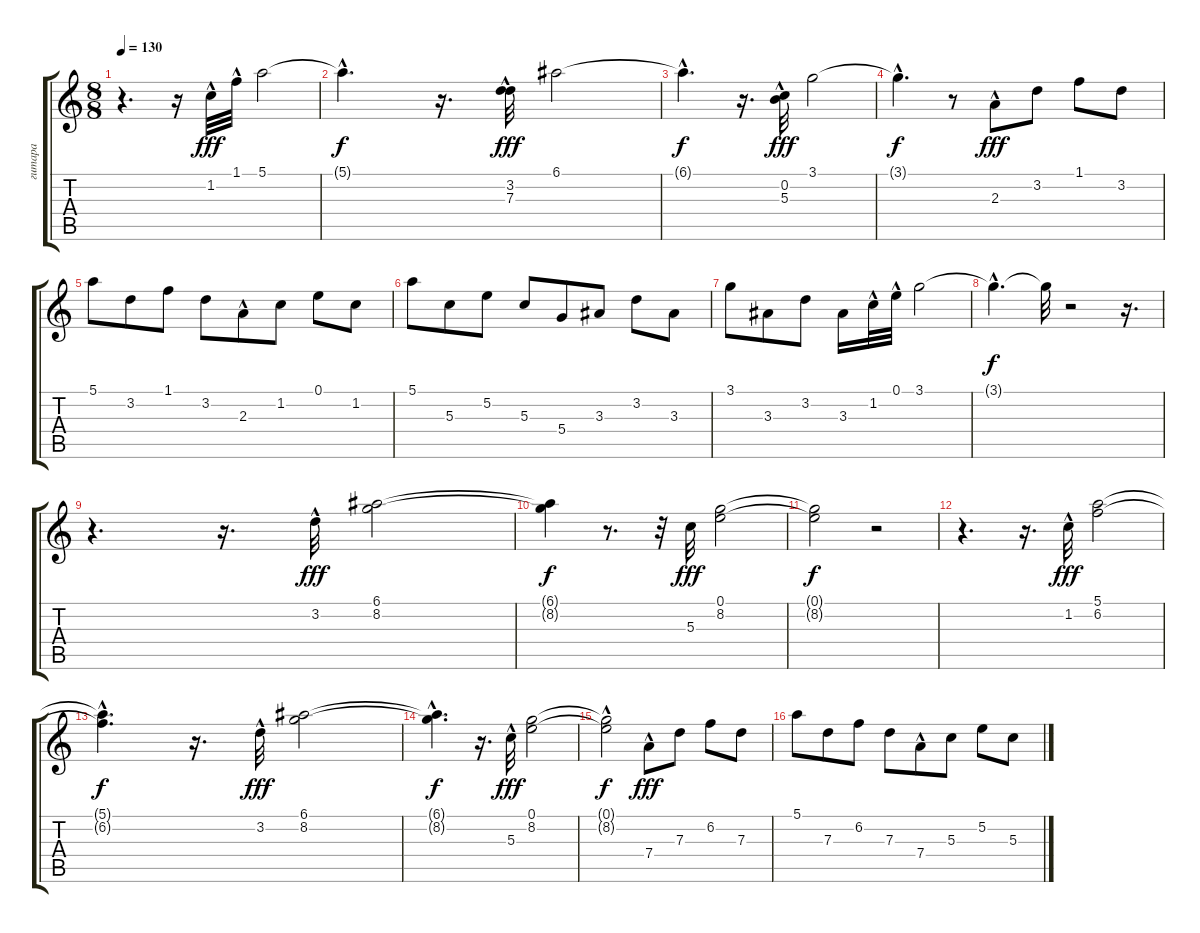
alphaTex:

\track ("гитара" "гитара") {instrument acousticguitarsteel}
\staff {score tabs}
\tuning (E4 B3 G3 D3 A2 E2) {hide}
\ts (8 8)
\tempo 130
\clef g2
\ks c
r.4{d dy f} r.16 1.2{hac}.32{dy fff} 1.1{hac}.32 5.1.2 |
5.1{hac t}.4{d dy f} r.16{d} (3.2{hac} 7.3{hac}).32{dy fff} 6.1.2 |
6.1{hac t}.4{d dy f} r.16{d} (0.2 5.3{hac}).32{dy fff} 3.1.2 |
3.1{hac t}.4{d dy f} r.8 2.3{hac}.8{dy fff} 3.2.8 1.1.8 3.2.8 |
5.1.8 3.2.8 1.1.8 3.2.8 2.3{hac}.8 1.2.8 0.1.8 1.2.8 |
5.1.8 5.3.8 5.2.8 5.3.8 5.4.8 3.3.8 3.2.8 3.3.8 |
3.1.8 3.3.8 3.2.8 3.3.16 1.2{hac}.32 0.1{hac}.32 3.1.2 |
3.1{hac t}.4{d dy f} 3.1{t}.32 r.2 r.16{d} |
r.4{d} r.16{d} 3.2{hac}.32{dy fff} (6.1 8.2).2 |
(6.1{t} 8.2{t}).4{dy f} r.8{d} r.32 5.3.32{dy fff} (0.1 8.2).2 |
(0.1{t} 8.2{t}).2{dy f} r.2 |
r.4{d} r.16{d} 1.2{hac}.32{dy fff} (5.1 6.2).2 |
(5.1{hac t} 6.2{hac t}).4{d dy f} r.16{d} 3.2{hac}.32{dy fff} (6.1 8.2).2 |
(6.1{hac t} 8.2{hac t}).4{d dy f} r.16{d} 5.3{hac}.32{dy fff} (0.1 8.2).2 |
(0.1{t} 8.2{hac t}).2{dy f} 7.4{hac}.8{dy fff} 7.3.8 6.2.8 7.3.8 |
5.1.8 7.3.8 6.2.8 7.3.8 7.4{hac}.8 5.3.8 5.2.8 5.3.8
